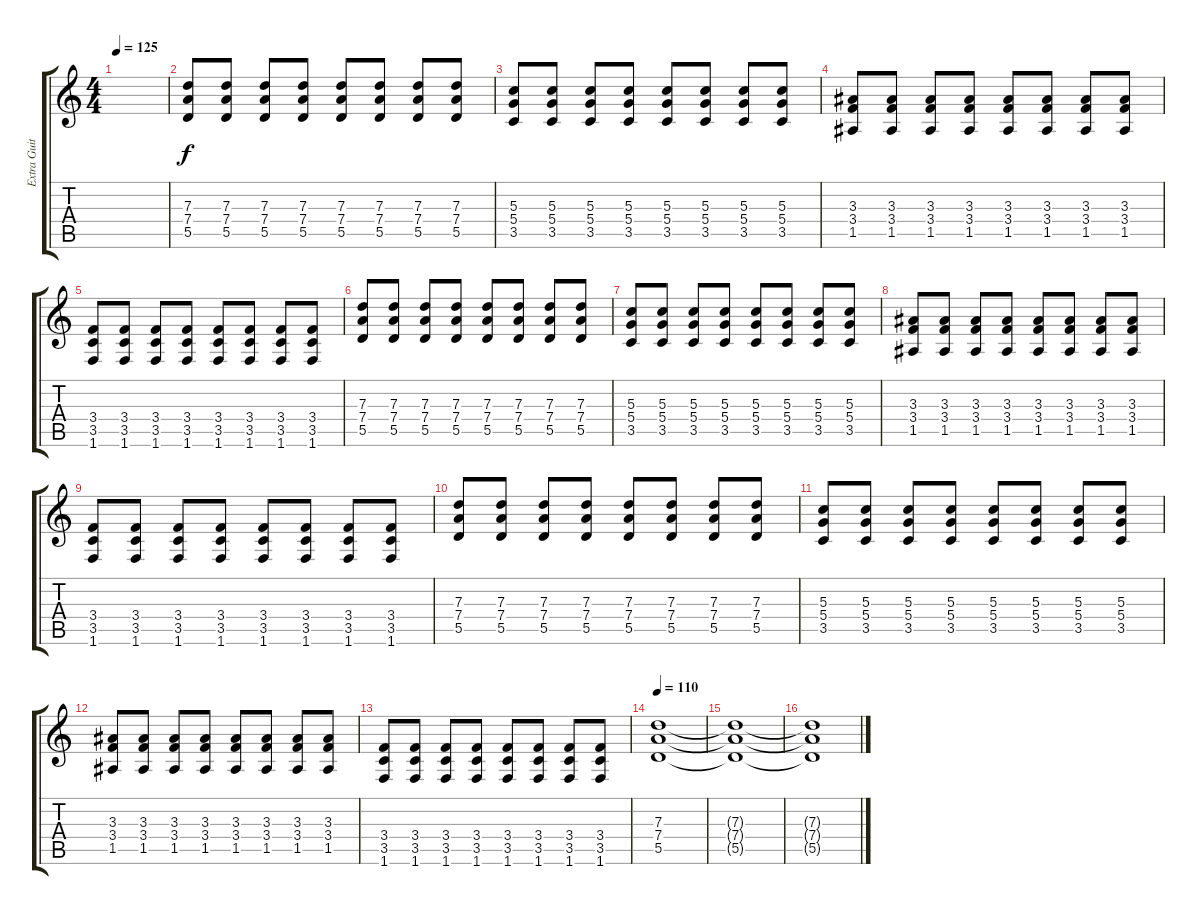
\track ("Extra Guitar 2" "Extra Guit") {instrument overdrivenguitar}
\staff {score tabs}
\tuning (E4 B3 G3 D3 A2 E2) {hide}
\ts (4 4)
\tempo 125
\clef g2
\ks c
|
(7.3 7.4 5.5).8 (7.3 7.4 5.5).8 (7.3 7.4 5.5).8 (7.3 7.4 5.5).8 (7.3 7.4 5.5).8 (7.3 7.4 5.5).8 (7.3 7.4 5.5).8 (7.3 7.4 5.5).8 |
(5.3 5.4 3.5).8 (5.3 5.4 3.5).8 (5.3 5.4 3.5).8 (5.3 5.4 3.5).8 (5.3 5.4 3.5).8 (5.3 5.4 3.5).8 (5.3 5.4 3.5).8 (5.3 5.4 3.5).8 |
(3.3 3.4 1.5).8 (3.3 3.4 1.5).8 (3.3 3.4 1.5).8 (3.3 3.4 1.5).8 (3.3 3.4 1.5).8 (3.3 3.4 1.5).8 (3.3 3.4 1.5).8 (3.3 3.4 1.5).8 |
(3.4 3.5 1.6).8 (3.4 3.5 1.6).8 (3.4 3.5 1.6).8 (3.4 3.5 1.6).8 (3.4 3.5 1.6).8 (3.4 3.5 1.6).8 (3.4 3.5 1.6).8 (3.4 3.5 1.6).8 |
(7.3 7.4 5.5).8 (7.3 7.4 5.5).8 (7.3 7.4 5.5).8 (7.3 7.4 5.5).8 (7.3 7.4 5.5).8 (7.3 7.4 5.5).8 (7.3 7.4 5.5).8 (7.3 7.4 5.5).8 |
(5.3 5.4 3.5).8 (5.3 5.4 3.5).8 (5.3 5.4 3.5).8 (5.3 5.4 3.5).8 (5.3 5.4 3.5).8 (5.3 5.4 3.5).8 (5.3 5.4 3.5).8 (5.3 5.4 3.5).8 |
(3.3 3.4 1.5).8 (3.3 3.4 1.5).8 (3.3 3.4 1.5).8 (3.3 3.4 1.5).8 (3.3 3.4 1.5).8 (3.3 3.4 1.5).8 (3.3 3.4 1.5).8 (3.3 3.4 1.5).8 |
(3.4 3.5 1.6).8 (3.4 3.5 1.6).8 (3.4 3.5 1.6).8 (3.4 3.5 1.6).8 (3.4 3.5 1.6).8 (3.4 3.5 1.6).8 (3.4 3.5 1.6).8 (3.4 3.5 1.6).8 |
(7.3 7.4 5.5).8 (7.3 7.4 5.5).8 (7.3 7.4 5.5).8 (7.3 7.4 5.5).8 (7.3 7.4 5.5).8 (7.3 7.4 5.5).8 (7.3 7.4 5.5).8 (7.3 7.4 5.5).8 |
(5.3 5.4 3.5).8 (5.3 5.4 3.5).8 (5.3 5.4 3.5).8 (5.3 5.4 3.5).8 (5.3 5.4 3.5).8 (5.3 5.4 3.5).8 (5.3 5.4 3.5).8 (5.3 5.4 3.5).8 |
(3.3 3.4 1.5).8 (3.3 3.4 1.5).8 (3.3 3.4 1.5).8 (3.3 3.4 1.5).8 (3.3 3.4 1.5).8 (3.3 3.4 1.5).8 (3.3 3.4 1.5).8 (3.3 3.4 1.5).8 |
(3.4 3.5 1.6).8 (3.4 3.5 1.6).8 (3.4 3.5 1.6).8 (3.4 3.5 1.6).8 (3.4 3.5 1.6).8 (3.4 3.5 1.6).8 (3.4 3.5 1.6).8 (3.4 3.5 1.6).8 |
\tempo 110
(7.3 7.4 5.5).1{volume 0} |
(7.3{t} 7.4{t} 5.5{t}).1 |
(7.3{t} 7.4{t} 5.5{t}).1
